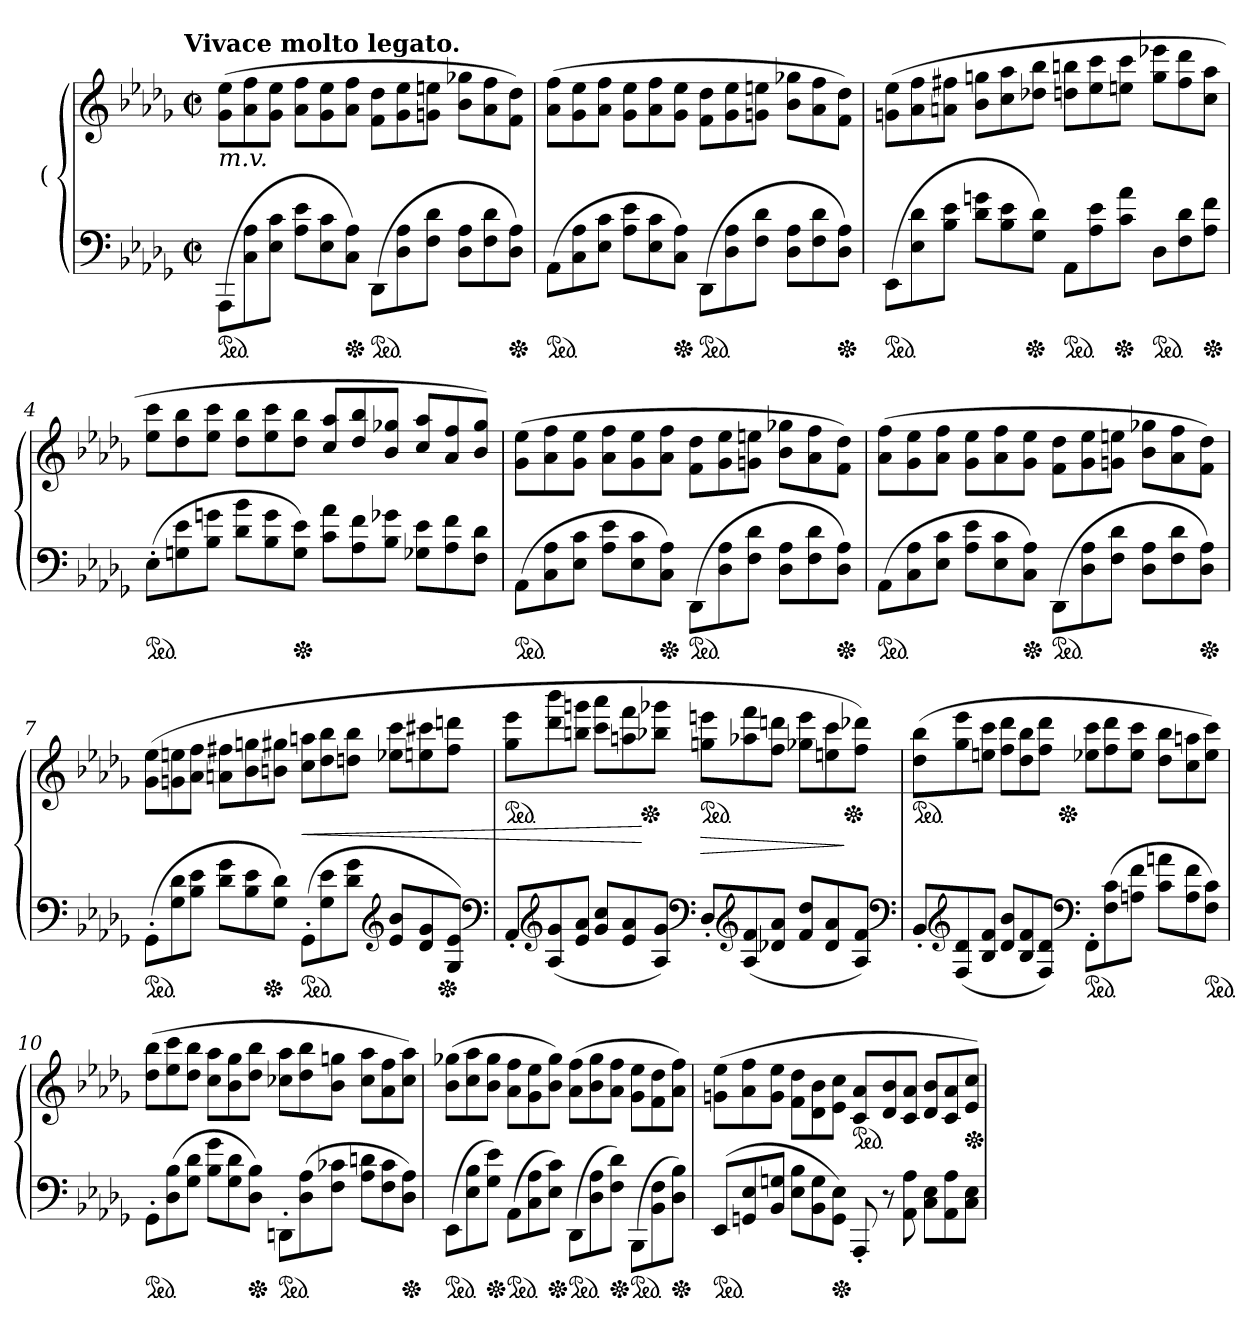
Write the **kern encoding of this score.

**kern	**kern	**dynam
*part1	*part1	*part1
*staff2	*staff1	*staff1/2
*I"([half] = 69.) | 8|me | ETUDE.	*	*
*clefF4	*clefG2	*
*k[b-e-a-d-g-]	*k[b-e-a-d-g-]	*
*D-:	*D-:	*
!!LO:TX:omd:t=Vivace molto legato.
*M2/2	*M2/2	*
*met(c|)	*met(c|)	*
*MM138	*MM138	*
*Xtuplet	*Xtuplet	*
=1	=1	=1
!	!LO:TX:b:i:t=m.v.	!
!LO:TX:a:color=crimson:t=⚠	!	!
*ped	*	*
(>12AAA-/L	(>12g- 12ee-L	.
12C\ 12A-\	12a- 12ff	.
12E-\ 12c\J	12g- 12ee-J	.
12A- 12e-L	12a- 12ffL	.
12E- 12c	12g- 12ee-	.
*Xped	*	*
12C 12A-J)	12a- 12ffJ	.
!LO:TX:a:color=crimson:t=⚠	!	!
*ped	*	*
(>12DD-/L	12f 12dd-L	.
12D-\ 12A-\	12g- 12ee-	.
12F\ 12d-\J	12gn 12eenJ	.
12D- 12A-L	12b- 12gg-XL	.
12F 12d-	12a- 12ff	.
*Xped	*	*
12D- 12A-J)	12f 12dd-J)	.
=2	=2	=2
*ped	*	*
(>12AA-L	(>12a- 12ffL	.
12C 12A-	12g- 12ee-	.
12E- 12cJ	12a- 12ffJ	.
12A- 12e-L	12g- 12ee-L	.
12E- 12c	12a- 12ff	.
*Xped	*	*
12C 12A-J)	12g- 12ee-J	.
!LO:TX:a:color=crimson:t=⚠	!	!
*ped	*	*
(>12DD-/L	12f 12dd-L	.
12D-\ 12A-\	12g- 12ee-	.
12F\ 12d-\J	12gn 12eenJ	.
12D- 12A-L	12b- 12gg-XL	.
12F 12d-	12a- 12ff	.
*Xped	*	*
12D- 12A-J)	12f 12dd-J)	.
=3	=3	=3
!LO:TX:a:color=crimson:t=⚠	!	!
*ped	*	*
(>12EE-/L	(>12gn 12ee-L	.
12E-\ 12d-\	12a- 12ff	.
12B-\ 12e-\J	12an 12ff#XJ	.
12d- 12gnL	12b- 12ggnL	.
12B- 12e-	12cc 12aa-	.
*Xped	*	*
12G- 12d-J)	12dd-X 12bb-J	.
*ped	*	*
12AA-L	12ddn 12bbnL	.
12A- 12e-	12ee- 12ccc	.
*Xped	*	*
12c 12a-J	12een 12cccJ	.
*ped	*	*
12D-L	12gg 12eee-XL	.
12F 12d-	12ff# 12ddd-	.
*Xped	*	*
12A- 12fJ	12cc 12aa-J	.
=4	=4	=4
*ped	*	*
(12E-'L	12ee- 12cccL	.
12Gn 12e-	12dd- 12bb-	.
12B- 12gnJ	12ee- 12cccJ	.
12d- 12b-L	12dd- 12bb-L	.
12B- 12g	12ee- 12ccc	.
*Xped	*	*
12G 12e-J)	12dd- 12bb-J	.
12c\ 12a-\L	12cc/ 12aa-/L	.
12A-\ 12f\	12dd-/ 12bb-/	.
12B-\ 12g-X\J	12b-/ 12gg-X/J	.
12G-X\ 12e-\L	12cc/ 12aa-/L	.
12A-\ 12f\	12a-/ 12ff/	.
12F\ 12d-\J	12b-/ 12gg-/J)	.
=5	=5	=5
*ped	*	*
(>12AA-L	(>12g- 12ee-L	.
12C 12A-	12a- 12ff	.
12E- 12cJ	12g- 12ee-J	.
12A- 12e-L	12a- 12ffL	.
12E- 12c	12g- 12ee-	.
*Xped	*	*
12C 12A-J)	12a- 12ffJ	.
!LO:TX:a:color=crimson:t=⚠	!	!
*ped	*	*
(>12DD-/L	12f 12dd-L	.
12D-\ 12A-\	12g- 12ee-	.
12F\ 12d-\J	12gn 12eenJ	.
12D- 12A-L	12b- 12gg-XL	.
12F 12d-	12a- 12ff	.
*Xped	*	*
12D- 12A-J)	12f 12dd-J)	.
=6	=6	=6
*ped	*	*
(>12AA-L	(>12a- 12ffL	.
12C 12A-	12g- 12ee-	.
12E- 12cJ	12a- 12ffJ	.
12A- 12e-L	12g- 12ee-L	.
12E- 12c	12a- 12ff	.
*Xped	*	*
12C 12A-J)	12g- 12ee-J	.
!LO:TX:a:color=crimson:t=⚠	!	!
*ped	*	*
(>12DD-/L	12f 12dd-L	.
12D-\ 12A-\	12g- 12ee-	.
12F\ 12d-\J	12gn 12eenJ	.
12D- 12A-L	12b- 12gg-XL	.
12F 12d-	12a- 12ff	.
*Xped	*	*
12D- 12A-J)	12f 12dd-J)	.
=7	=7	=7
*ped	*	*
(>12GG-'L	(>12g- 12ee-L	.
12G- 12d-	12gn 12een	.
12B- 12e-J	12a- 12ffJ	.
12d- 12g-L	12an 12ff#XL	.
12B- 12e-	12b- 12ggn	.
*Xped	*	*
12G- 12d-J)	12bn 12gg#XJ	.
*ped	*	*
(>12GG-'L	12cc 12aanL	<
12G- 12e-	12dd- 12bb-	.
12d- 12g-J	12ddn 12bb-J	.
*clefG2	*	*
12e- 12b-L	12ee-X 12cccL	.
12d- 12g-	12een 12ccc#X	.
*Xped	*	*
12G- 12e-J)	12ff# 12dddnJ	.
*clefF4	*	*
=8	=8	=8
*	*ped	*
12AA-'L	12gg- 12eee-L	.
*clefG2	*	*
(<12A- 12g-	12ddd- 12bbb-	.
12e- 12a-J	12bbn 12gggnJ	.
12g- 12ccL	12ccc 12aaa-L	.
12e- 12a-	12aan 12fff	.
*	*Xped	*
12A- 12g-J)	12bb-X 12ggg-XJ	[
*clefF4	*	*
*	*ped	*
12D-'L	12ggn 12eeenL	>
*clefG2	*	*
(<12A- 12f	12aa-X 12fff	.
12d-X 12a-J	12ff 12dddnJ	.
12f 12dd-L	12gg-X 12eeeL	.
12d- 12a-	12een 12ccc	.
*	*Xped	*
12A- 12fJ)	12ff 12ddd-XJ)	]
*clefF4	*	*
=9	=9	=9
*	*ped	*
*	*^	*
12BB-'L	(>12dd- 12bb-L	3ryy	.
*clefG2	*	*	*
(<12F 12d-	12gg- 12eee-	.	.
12B- 12fJ	12een 12cccJ	.	.
12d- 12b-L	12ff 12ddd-L	.	.
12B- 12f	12dd- 12bb-	12.ryy	.
12F 12d-J)	12ff 12ddd-J	.	.
*	*Xped	*	*
.	.	3ryy	.
*clefF4	*	*	*
!LO:TX:a:color=crimson:t=⚠	!	!	!
*ped	*	*	*
12FF'</L	12ee-X 12cccL	.	.
(>12F\ 12c\	12ff 12ddd-	.	.
12An\ 12f\J	12ee- 12cccJ	.	.
12c 12anL	12dd- 12bb-L	.	.
.	.	6ryy	.
12A 12f	12cc 12aan	.	.
*ped	*	*	*
12F 12cJ)	12ee- 12cccJ)	.	.
.	.	24ryy	.
*	*v	*v	*
=10	=10	=10
*ped	*	*
12GG-'L	(>12dd- 12bb-L	.
(>12D- 12B-	12ee- 12ccc	.
12G- 12d-J	12dd- 12bb-J	.
12B- 12g-L	12cc 12aa-L	.
12G- 12d-	12b- 12gg-	.
*Xped	*	*
12D- 12B-J)	12dd- 12bb-J	.
!LO:TX:a:color=crimson:t=⚠	!	!
*ped	*	*
12DDn'/L	12cc-X 12aa-L	.
(>12D-\ 12A-\	12dd- 12bb-	.
12F\ 12c-X\J	12b- 12ggnJ	.
12A- 12dnL	12cc- 12aa-L	.
12F 12c-	12a- 12ff	.
*Xped	*	*
12D- 12A-J)	12cc- 12aa-J)	.
=11	=11	=11
!LO:TX:a:color=crimson:t=⚠	!	!
*ped	*	*
(>12EE-/L	(>12b- 12gg-XL	.
12E-\ 12B-\	12cc 12aa-	.
*Xped	*	*
12G-\ 12e-\J)	12b- 12gg-J	.
*ped	*	*
(>12AA-L	12a- 12ffL	.
12C 12A-	12g- 12ee-	.
*Xped	*	*
12E- 12cJ)	12b- 12gg-J)	.
!LO:TX:a:color=crimson:t=⚠	!	!
*ped	*	*
(>12DD-/L	(>12a- 12ffL	.
12D-\ 12A-\	12b- 12gg-	.
*Xped	*	*
12F\ 12d-\J)	12a- 12ffJ	.
!LO:TX:a:color=crimson:t=⚠	!	!
*ped	*	*
(>12BBB-/L	12g- 12ee-L	.
12BB-\ 12F\	12f 12dd-	.
*Xped	*	*
12D-\ 12B-\J)	12a- 12ffJ)	.
=12	=12	=12
*ped	*	*
(>12EE-L	(>12gn 12ee-L	.
12GGn 12E-	12a- 12ff	.
12BB- 12GnJ	12g 12ee-J	.
12E- 12B-L	12f 12dd-L	.
12BB- 12G	12d-\ 12b-\	.
*Xped	*	*
12GG 12E-J)	12e- 12ccJ	.
*	*ped	*
12AAA-'	12c 12a-L	.
12r	12d- 12b-	.
12AA- 12A-	12c 12a-J	.
12C 12E-L	12d- 12b-L	.
12AA- 12A-	12c 12a-	.
*	*Xped	*
12C 12E-J	12e- 12ccJ)	.
=	=	=
*-	*-	*-
